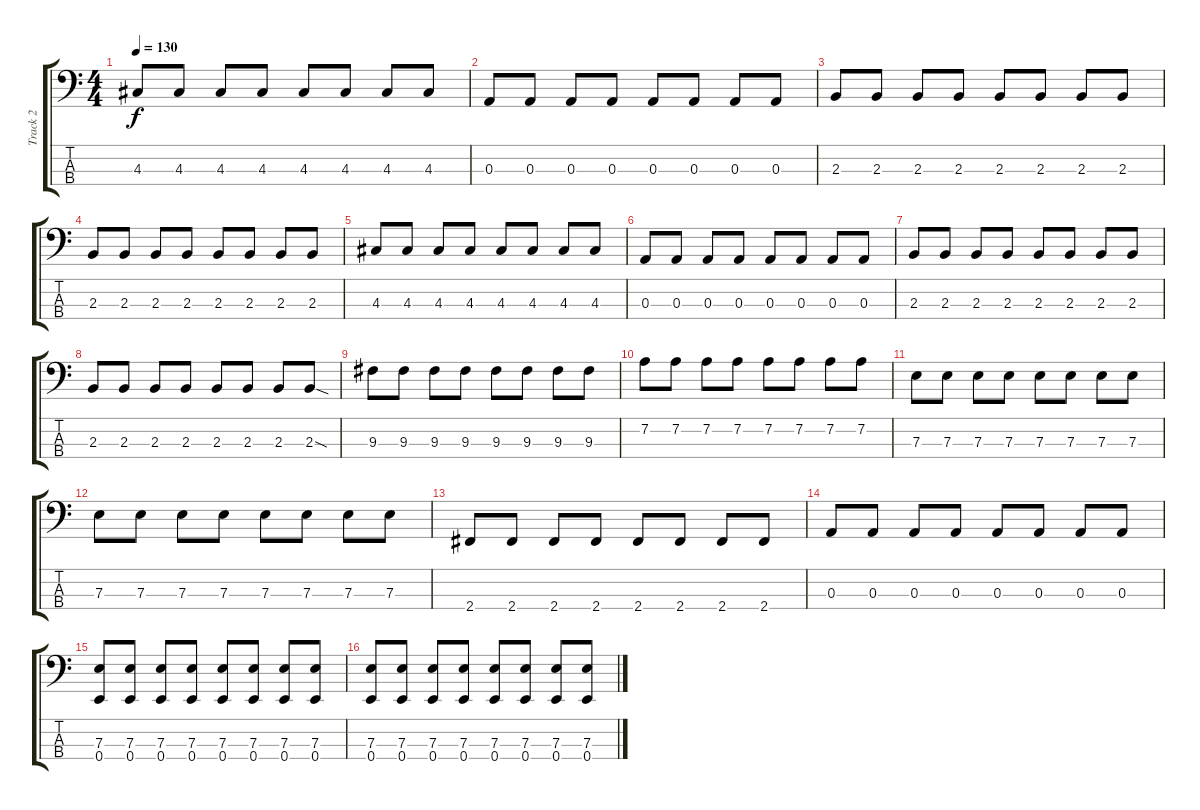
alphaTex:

\track ("Track 2" "Track 2") {instrument electricbassfinger}
\staff {score tabs}
\tuning (G2 D2 A1 E1) {hide}
\ts (4 4)
\tempo 130
\clef f4
\ks c
4.3.8{dy f} 4.3.8 4.3.8 4.3.8 4.3.8 4.3.8 4.3.8 4.3.8 |
0.3.8 0.3.8 0.3.8 0.3.8 0.3.8 0.3.8 0.3.8 0.3.8 |
2.3.8 2.3.8 2.3.8 2.3.8 2.3.8 2.3.8 2.3.8 2.3.8 |
2.3.8 2.3.8 2.3.8 2.3.8 2.3.8 2.3.8 2.3.8 2.3.8 |
4.3.8 4.3.8 4.3.8 4.3.8 4.3.8 4.3.8 4.3.8 4.3.8 |
0.3.8 0.3.8 0.3.8 0.3.8 0.3.8 0.3.8 0.3.8 0.3.8 |
2.3.8 2.3.8 2.3.8 2.3.8 2.3.8 2.3.8 2.3.8 2.3.8 |
2.3.8 2.3.8 2.3.8 2.3.8 2.3.8 2.3.8 2.3.8 2.3{sod}.8 |
9.3.8 9.3.8 9.3.8 9.3.8 9.3.8 9.3.8 9.3.8 9.3.8 |
7.2.8 7.2.8 7.2.8 7.2.8 7.2.8 7.2.8 7.2.8 7.2.8 |
7.3.8 7.3.8 7.3.8 7.3.8 7.3.8 7.3.8 7.3.8 7.3.8 |
7.3.8 7.3.8 7.3.8 7.3.8 7.3.8 7.3.8 7.3.8 7.3.8 |
2.4.8 2.4.8 2.4.8 2.4.8 2.4.8 2.4.8 2.4.8 2.4.8 |
0.3.8 0.3.8 0.3.8 0.3.8 0.3.8 0.3.8 0.3.8 0.3.8 |
(7.3 0.4).8 (7.3 0.4).8 (7.3 0.4).8 (7.3 0.4).8 (7.3 0.4).8 (7.3 0.4).8 (7.3 0.4).8 (7.3 0.4).8 |
(7.3 0.4).8 (7.3 0.4).8 (7.3 0.4).8 (7.3 0.4).8 (7.3 0.4).8 (7.3 0.4).8 (7.3 0.4).8 (7.3 0.4).8
